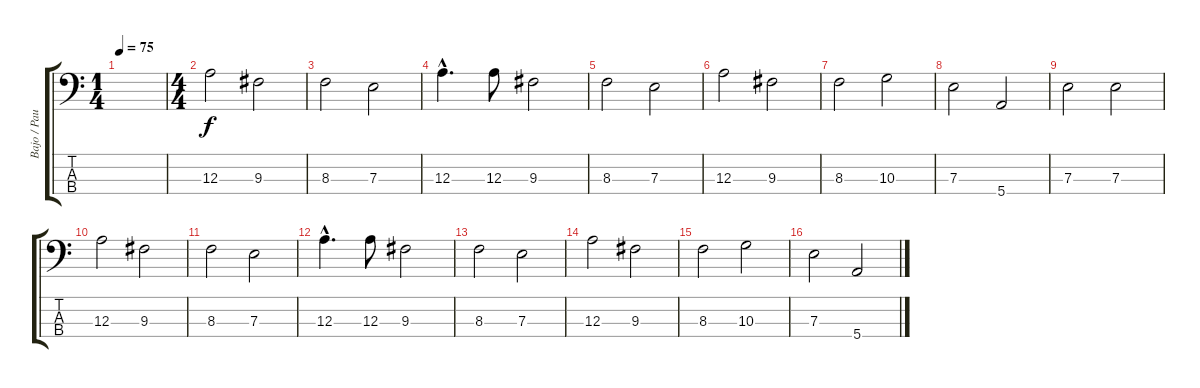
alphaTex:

\track ("Bajo / Paul" "Bajo / Pau") {instrument electricbassfinger}
\staff {score tabs}
\tuning (G2 D2 A1 E1) {hide}
\ts (1 4)
\tempo 75
\clef f4
\ks c
|
\ts (4 4)
12.3.2 9.3.2 |
8.3.2 7.3.2 |
12.3{hac}.4{d} 12.3.8 9.3.2 |
8.3.2 7.3.2 |
12.3.2 9.3.2 |
8.3.2 10.3.2 |
7.3.2 5.4.2 |
7.3.2 7.3.2 |
12.3.2 9.3.2 |
8.3.2 7.3.2 |
12.3{hac}.4{d} 12.3.8 9.3.2 |
8.3.2 7.3.2 |
12.3.2 9.3.2 |
8.3.2 10.3.2 |
7.3.2 5.4.2
